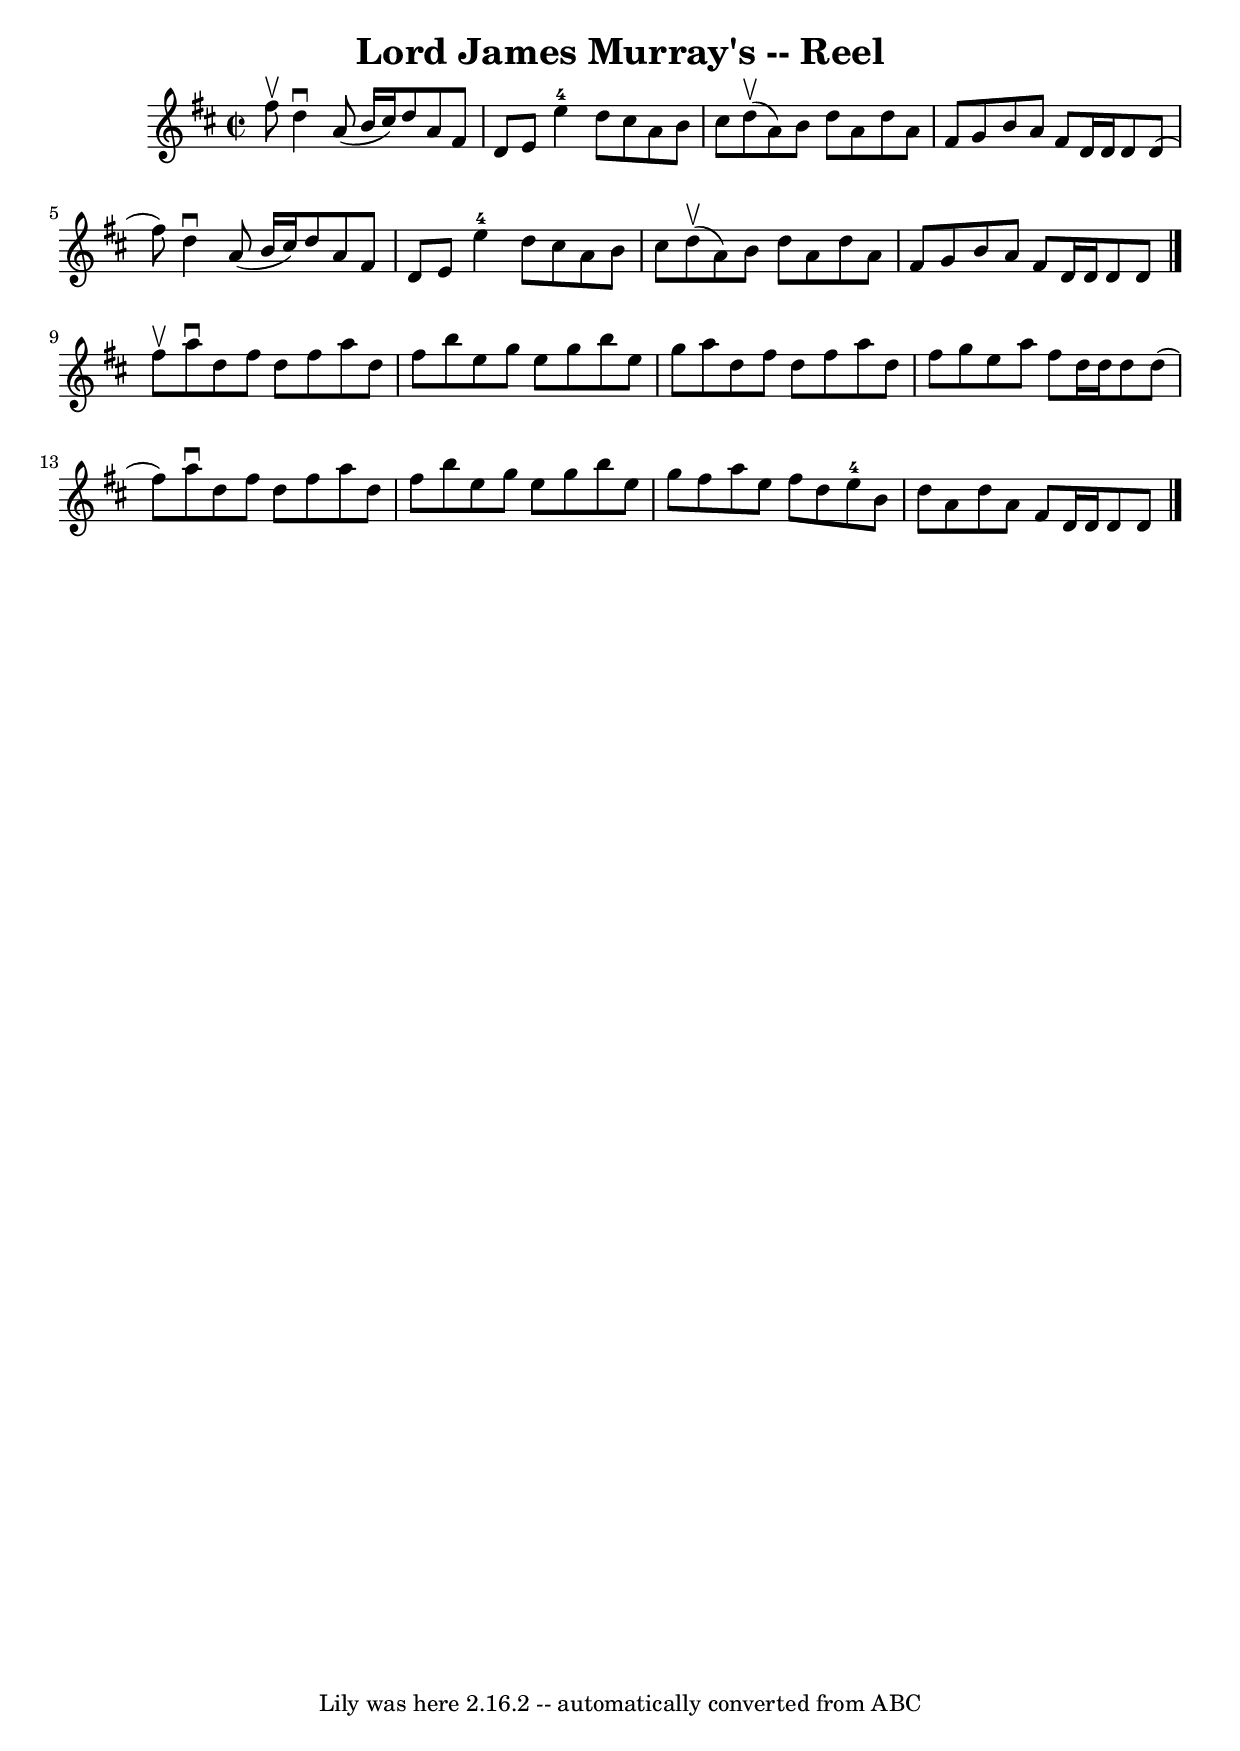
\version "2.16.2"
\include "Mammoth.ily"
\header {
  %% book = "Ryan's Mammoth Collection"
  crossRefNumber = "1"
  footnotes = "\\\\362"
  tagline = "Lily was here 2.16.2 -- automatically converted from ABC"
  title = "Lord James Murray's -- Reel"

}
voicedefault =  {


  \override Staff.TimeSignature #'style = #'C
  \time 2/2 
  \key d \major
  fis''8^\upbow |
  d''4^\downbow a'8 (
  b'16 cis''16) d''8 a'8 fis'8 d'8    |
  e'8 e''4 
  -4 d''8 cis''8 a'8 b'8 cis''8    |
  d''8^\upbow(a'8 
  ) b'8 d''8 a'8 d''8 a'8 fis'8    |
  g'8 b'8    
  a'8 fis'8 d'16 d'16 d'8 d'8 (fis''8)   |
  d''4^\downbow a'8 (b'16 cis''16) d''8 a'8 fis'8 d'8    
  |
  e'8 e''4-4 d''8 cis''8 a'8 b'8 cis''8    
  |
  d''8^\upbow(a'8) b'8 d''8 a'8 d''8 a'8 fis'8 
  |
  g'8 b'8 a'8 fis'8 d'16 d'16 d'8 d'8  
  \bar "|." fis''8^\upbow |
  a''8^\downbow d''8 fis''8    
  d''8 fis''8 a''8 d''8 fis''8    |
  b''8 e''8 g''8    
  e''8 g''8 b''8 e''8 g''8    |
  a''8 d''8 fis''8    
  d''8 fis''8 a''8 d''8 fis''8    |
  g''8 e''8 a''8    
  fis''8 d''16 d''16 d''8 d''8 (fis''8)   |
  a''8^\downbow d''8 fis''8 d''8 fis''8 a''8 d''8 fis''8    
  |
  b''8 e''8 g''8 e''8 g''8 b''8 e''8 g''8    
  |
  fis''8 a''8 e''8 fis''8 d''8 e''8-4 b'8 d''8  
  |
  a'8 d''8 a'8 fis'8 d'16 d'16 d'8 d'8    
  \bar "|."   

}

\score{
  <<

    \context Staff="default"
    {
      \voicedefault 
      
    }

  >>
  \layout {
    
  }
  \midi {
  }

}
